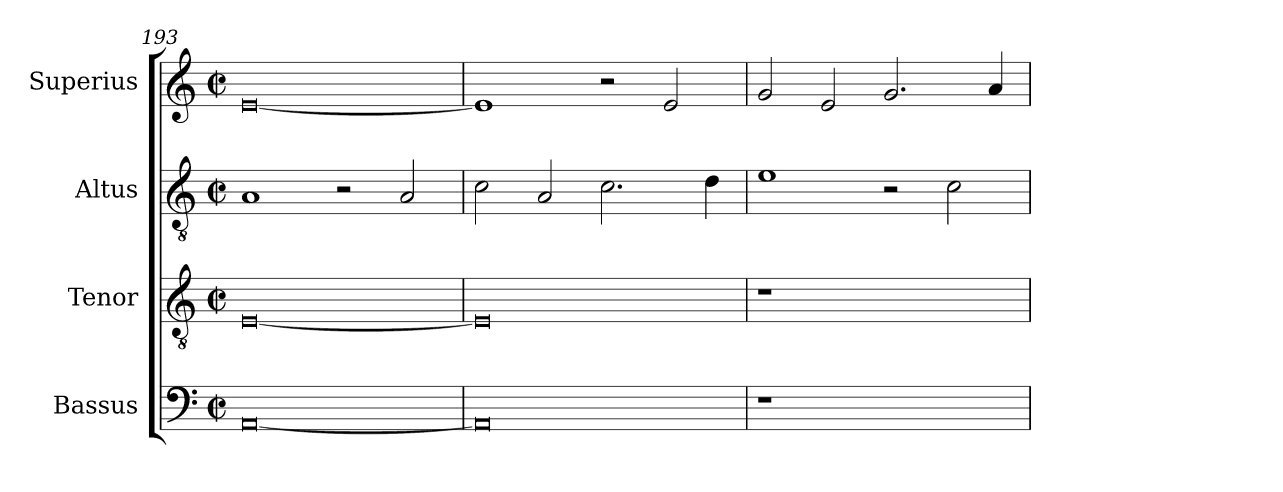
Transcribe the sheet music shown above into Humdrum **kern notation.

**kern	**kern	**kern	**kern
*part4	*part3	*part2	*part1
*staff4	*staff3	*staff2	*staff1
*I"Bassus	*I"Tenor	*I"Altus	*I"Superius
*I'B.	*I'T.	*	*I'S.
*clefF4	*clefGv2	*clefGv2	*clefG2
*	*ITrd7c12	*ITrd7c12	*
*k[]	*k[]	*k[]	*k[]
*C:	*C:	*C:	*C:
*M2/2	*M2/2	*M2/2	*M2/2
*met(c|)	*met(c|)	*met(c|)	*met(c|)
=193	=193	=193	=193
[<0AAi	[<0EEi	1AAi	[<0ei
.	.	2r	.
.	.	2AAi/	.
=194	=194	=194	=194
0AAi]	0EEi]	2Ci\	1ei]
.	.	2AAi/	.
.	.	2.Ci\	2r
.	.	.	2ei/
.	.	4Di\	.
=195	=195	=195	=195
!LO:N:vis=1	!LO:N:vis=1	!	!
1r	1r	1Ei	2gi/
.	.	.	2ei/
1ryy	1ryy	2r	2.gi/
.	.	2Ci\	.
.	.	.	4ai/
=	=	=	=
*-	*-	*-	*-
